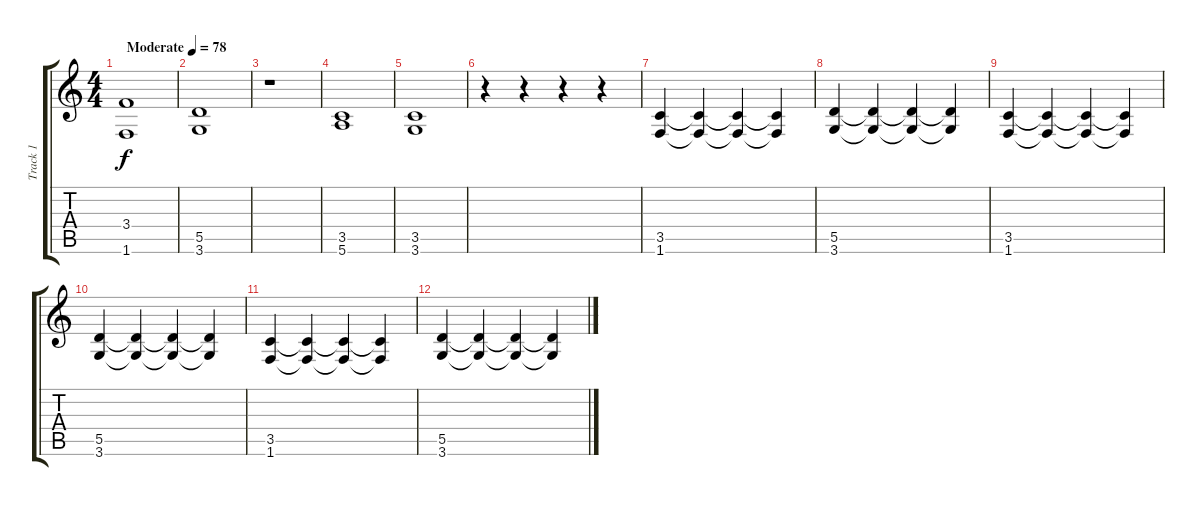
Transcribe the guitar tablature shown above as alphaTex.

\track ("Track 1" "Track 1") {instrument acousticguitarsteel}
\staff {score tabs}
\tuning (E4 B3 G3 D3 A2 E2) {hide}
\ts (4 4)
\tempo (78 "Moderate")
\clef g2
\ks c
(3.4 1.6).1{dy f instrument acousticguitarsteel} |
(5.5 3.6).1 |
r.1 |
(3.5 5.6).1 |
(3.5 3.6).1 |
r.4 r.4 r.4 r.4 |
(3.5 1.6).4 (3.5{t} 1.6{t}).4 (3.5{t} 1.6{t}).4 (3.5{t} 1.6{t}).4 |
(5.5 3.6).4 (5.5{t} 3.6{t}).4 (5.5{t} 3.6{t}).4 (5.5{t} 3.6{t}).4 |
(3.5 1.6).4 (3.5{t} 1.6{t}).4 (3.5{t} 1.6{t}).4 (3.5{t} 1.6{t}).4 |
(5.5 3.6).4 (5.5{t} 3.6{t}).4 (5.5{t} 3.6{t}).4 (5.5{t} 3.6{t}).4 |
(3.5 1.6).4 (3.5{t} 1.6{t}).4 (3.5{t} 1.6{t}).4 (3.5{t} 1.6{t}).4 |
(5.5 3.6).4 (5.5{t} 3.6{t}).4 (5.5{t} 3.6{t}).4 (5.5{t} 3.6{t}).4
